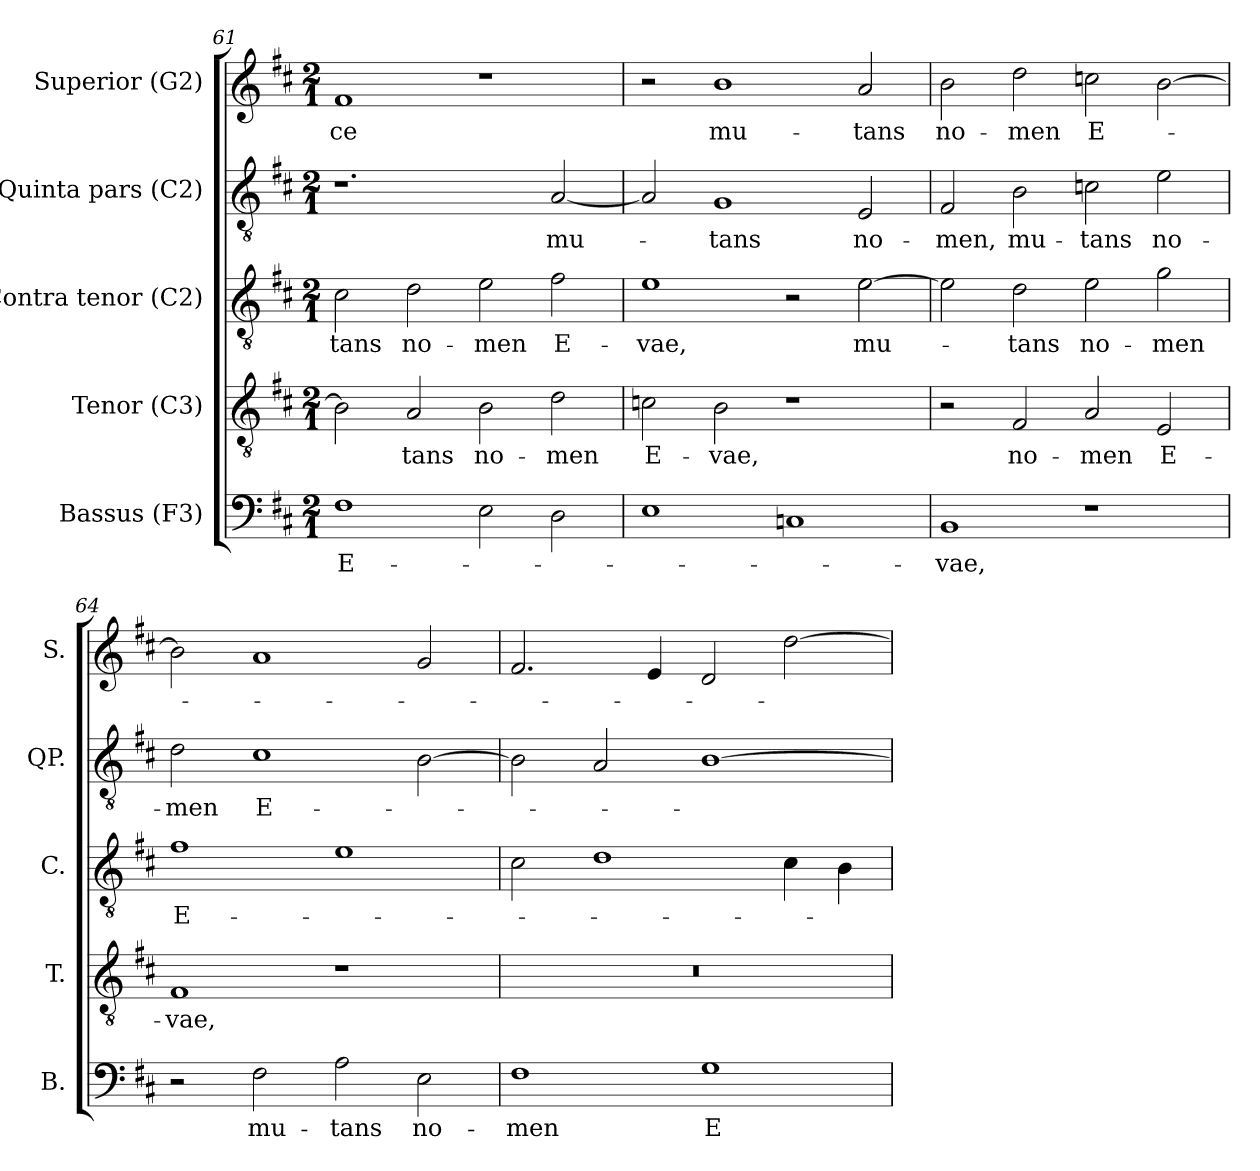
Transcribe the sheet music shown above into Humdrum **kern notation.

**kern	**text	**kern	**text	**kern	**text	**kern	**text	**kern	**text
*part5	*part5	*part4	*part4	*part3	*part3	*part2	*part2	*part1	*part1
*staff5	*staff5	*staff4	*staff4	*staff3	*staff3	*staff2	*staff2	*staff1	*staff1
*I"Bassus (F3)	*	*I"Tenor (C3)	*	*I"Contra tenor (C2)	*	*I"Quinta pars (C2)	*	*I"Superior (G2)	*
*I'B.	*	*I'T.	*	*I'C.	*	*I'QP.	*	*I'S.	*
*clefF4	*	*clefGv2	*	*clefGv2	*	*clefGv2	*	*clefG2	*
*	*	*ITrd7c12	*	*ITrd7c12	*	*ITrd7c12	*	*	*
*k[f#c#]	*	*k[f#c#]	*	*k[f#c#]	*	*k[f#c#]	*	*k[f#c#]	*
*D:	*	*D:	*	*D:	*	*D:	*	*D:	*
*M2/1	*	*M2/1	*	*M2/1	*	*M2/1	*	*M2/1	*
=61	=61	=61	=61	=61	=61	=61	=61	=61	=61
!	!LO:LY:b:color=#000000	!	!	!	!	!	!	!	!
!	!	!	!	!	!LO:LY:b:color=#000000	!	!	!	!
!	!	!	!	!	!	!	!	!	!LO:LY:b:color=#000000
1F#i	E-	2BBi\]	.	2C#i\	-tans	1.r	.	1f#i	-ce
!	!	!	!LO:LY:b:color=#000000	!	!	!	!	!	!
!	!	!	!	!	!LO:LY:b:color=#000000	!	!	!	!
.	.	2AAi/	-tans	2Di\	no-	.	.	.	.
!	!	!	!LO:LY:b:color=#000000	!	!	!	!	!	!
!	!	!	!	!	!LO:LY:b:color=#000000	!	!	!	!
2Ei\	.	2BBi\	no-	2Ei\	-men	.	.	1r	.
!	!	!	!LO:LY:b:color=#000000	!	!	!	!	!	!
!	!	!	!	!	!LO:LY:b:color=#000000	!	!	!	!
!	!	!	!	!	!	!	!LO:LY:b:color=#000000	!	!
2Di\	.	2Di\	-men	2F#i\	E-	[2AAi/	mu-	.	.
!!LO:PB:g=z
=62	=62	=62	=62	=62	=62	=62	=62	=62	=62
!	!	!	!LO:LY:b:color=#000000	!	!	!	!	!	!
!	!	!	!	!	!LO:LY:b:color=#000000	!	!	!	!
1Ei	.	2Ci\	E-	1Ei	-vae,	2AAi/]	.	2r	.
!	!	!	!LO:LY:b:color=#000000	!	!	!	!	!	!
!	!	!	!	!	!	!	!LO:LY:b:color=#000000	!	!
!	!	!	!	!	!	!	!	!	!LO:LY:b:color=#000000
.	.	2BBi\	-vae,	.	.	1GGi	-tans	1bi	mu-
1Ci	.	1r	.	2r	.	.	.	.	.
!	!	!	!	!	!LO:LY:b:color=#000000	!	!	!	!
!	!	!	!	!	!	!	!LO:LY:b:color=#000000	!	!
!	!	!	!	!	!	!	!	!	!LO:LY:b:color=#000000
.	.	.	.	[2Ei\	mu-	2EEi/	no-	2ai/	-tans
=63	=63	=63	=63	=63	=63	=63	=63	=63	=63
!	!LO:LY:b:color=#000000	!	!	!	!	!	!	!	!
!	!	!	!	!	!	!	!LO:LY:b:color=#000000	!	!
!	!	!	!	!	!	!	!	!	!LO:LY:b:color=#000000
1BBi	-vae,	2r	.	2Ei\]	.	2FF#i/	-men,	2bi\	no-
!	!	!	!LO:LY:b:color=#000000	!	!	!	!	!	!
!	!	!	!	!	!LO:LY:b:color=#000000	!	!	!	!
!	!	!	!	!	!	!	!LO:LY:b:color=#000000	!	!
!	!	!	!	!	!	!	!	!	!LO:LY:b:color=#000000
.	.	2FF#i/	no-	2Di\	-tans	2BBi\	mu-	2ddi\	-men
!	!	!	!LO:LY:b:color=#000000	!	!	!	!	!	!
!	!	!	!	!	!LO:LY:b:color=#000000	!	!	!	!
!	!	!	!	!	!	!	!LO:LY:b:color=#000000	!	!
!	!	!	!	!	!	!	!	!	!LO:LY:b:color=#000000
1r	.	2AAi/	-men	2Ei\	no-	2Ci\	-tans	2cci\	E-
!	!	!	!LO:LY:b:color=#000000	!	!	!	!	!	!
!	!	!	!	!	!LO:LY:b:color=#000000	!	!	!	!
!	!	!	!	!	!	!	!LO:LY:b:color=#000000	!	!
.	.	2EEi/	E-	2Gi\	-men	2Ei\	no-	[2bi\	.
=64	=64	=64	=64	=64	=64	=64	=64	=64	=64
!	!	!	!LO:LY:b:color=#000000	!	!	!	!	!	!
!	!	!	!	!	!LO:LY:b:color=#000000	!	!	!	!
!	!	!	!	!	!	!	!LO:LY:b:color=#000000	!	!
2r	.	1FF#i	-vae,	1F#i	E-	2Di\	-men	2bi\]	.
!	!LO:LY:b:color=#000000	!	!	!	!	!	!	!	!
!	!	!	!	!	!	!	!LO:LY:b:color=#000000	!	!
2F#i\	mu-	.	.	.	.	1C#i	E-	1ai	.
!	!LO:LY:b:color=#000000	!	!	!	!	!	!	!	!
2Ai\	-tans	1r	.	1Ei	.	.	.	.	.
!	!LO:LY:b:color=#000000	!	!	!	!	!	!	!	!
2Ei\	no-	.	.	.	.	[2BBi\	.	2gi/	.
=65	=65	=65	=65	=65	=65	=65	=65	=65	=65
!	!LO:LY:b:color=#000000	!LO:N:vis=1	!	!	!	!	!	!	!
1F#i	-men	0r	.	2C#i\	.	2BBi\]	.	2.f#i/	.
.	.	.	.	1Di	.	2AAi/	.	.	.
.	.	.	.	.	.	.	.	4ei/	.
!	!LO:LY:b:color=#000000	!	!	!	!	!	!	!	!
1Gi	E-	.	.	.	.	[1BBi	.	2di/	.
.	.	.	.	4C#i\	.	.	.	[2ddi\	.
.	.	.	.	4BBi\	.	.	.	.	.
=	=	=	=	=	=	=	=	=	=
*-	*-	*-	*-	*-	*-	*-	*-	*-	*-
